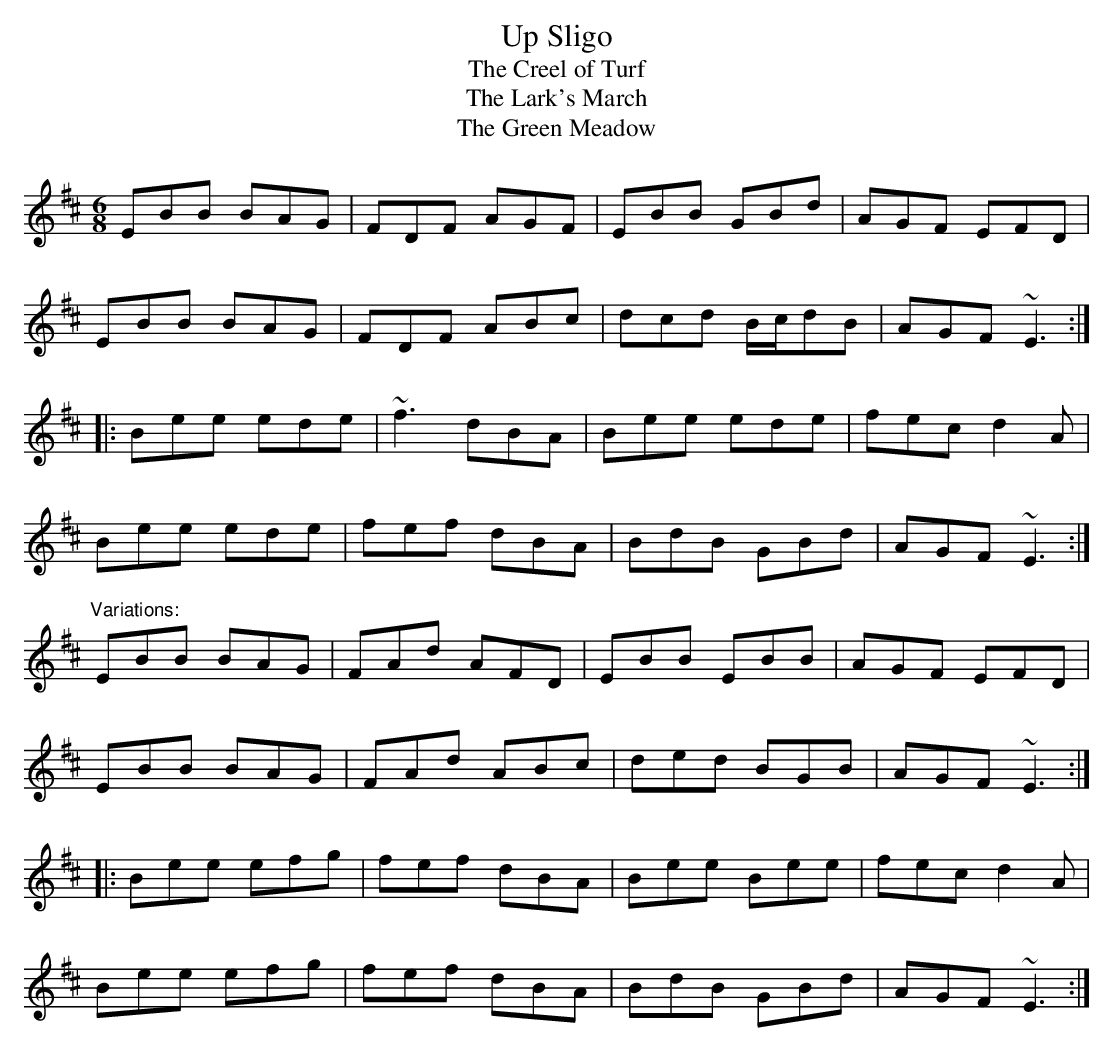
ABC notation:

X:1
T:Up Sligo
T:Creel of Turf, The
T:Lark's March, The
T:Green Meadow, The
M:6/8
L:1/8
K:Edor
EBB BAG|FDF AGF|EBB GBd|AGF EFD|!
EBB BAG|FDF ABc|dcd B/c/dB|AGF ~E3:|!
|:Bee ede|~f3 dBA|Bee ede|fec d2A|!
Bee ede|fef dBA|BdB GBd|AGF ~E3:|!
"Variations:"
EBB BAG|FAd AFD|EBB EBB|AGF EFD|!
EBB BAG|FAd ABc|ded BGB|AGF ~E3:|!
|:Bee efg|fef dBA|Bee Bee|fec d2A|!
Bee efg|fef dBA|BdB GBd|AGF ~E3:|!
